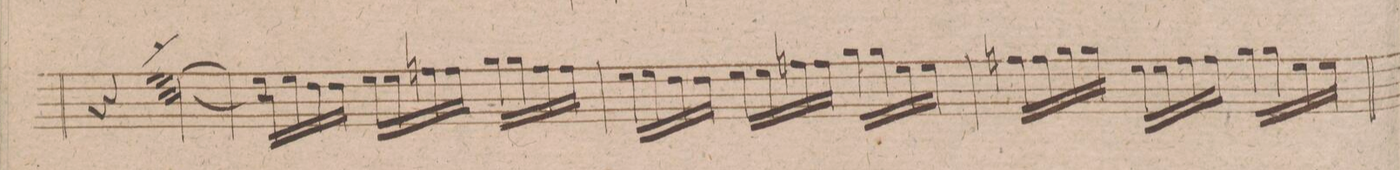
**kern	**dynam
*I"Violino 2do	*
*clefG2	*
*k[f#]	*
*met(c|)	*
*M3/4	*
4r	.
[2ee\ [2cc\^	.
=196	=196
16ee\]LL 16cc\]	.
16ee\	.
16dd\	.
16dd\JJ	.
16ee\LL	.
16ee\	.
16ffn\	.
16ff\JJ	.
16gg\LL	.
16gg\	.
16ff\	.
16ff\JJ	.
=197	=197
16ee\LL	.
16ee\	.
16dd\	.
16dd\JJ	.
16ee\LL	.
16ee\	.
16ffn\	.
16ff\JJ	.
16gg\LL	.
16gg\	.
16ee\	.
16ee\JJ	.
=198	=198
16ffn\LL	.
16ff\	.
16gg\	.
16gg\JJ	.
16ee\LL	.
16ee\	.
16ff\	.
16ff\JJ	.
16gg\LL	.
16gg\	.
16ee\	.
16ee\JJ	.
=199	=199
*-	*-
